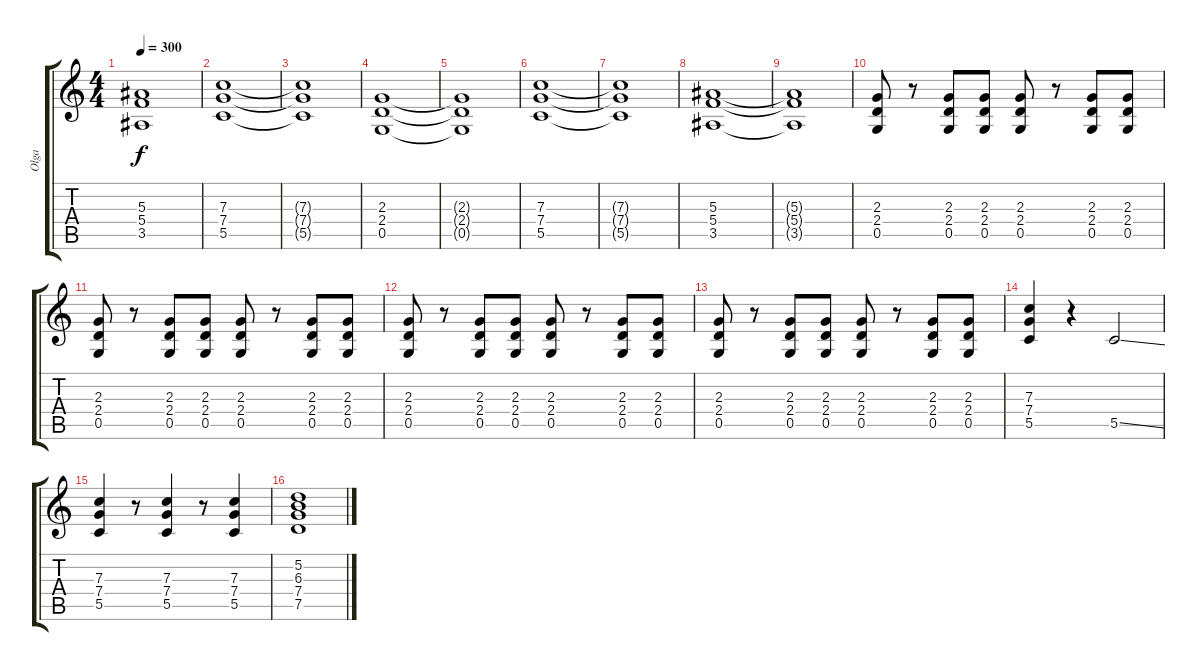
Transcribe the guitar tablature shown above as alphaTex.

\track ("Olga" "Olga") {instrument overdrivenguitar}
\staff {score tabs}
\tuning (D4 A3 F3 C3 G2 D2) {hide}
\ts (4 4)
\tempo 300
\clef g2
\ks c
(5.3{t} 5.4{t} 3.5{t}).1{dy f} |
(7.3 7.4 5.5).1 |
(7.3{t} 7.4{t} 5.5{t}).1 |
(2.3 2.4 0.5).1 |
(2.3{t} 2.4{t} 0.5{t}).1 |
(7.3 7.4 5.5).1 |
(7.3{t} 7.4{t} 5.5{t}).1 |
(5.3 5.4 3.5).1 |
(5.3{t} 5.4{t} 3.5{t}).1 |
(2.3 2.4 0.5).8{instrument electricguitarmuted} r.8 (2.3 2.4 0.5).8 (2.3 2.4 0.5).8 (2.3 2.4 0.5).8 r.8 (2.3 2.4 0.5).8 (2.3 2.4 0.5).8 |
(2.3 2.4 0.5).8{instrument electricguitarmuted} r.8 (2.3 2.4 0.5).8 (2.3 2.4 0.5).8 (2.3 2.4 0.5).8 r.8 (2.3 2.4 0.5).8 (2.3 2.4 0.5).8 |
(2.3 2.4 0.5).8{instrument electricguitarmuted} r.8 (2.3 2.4 0.5).8 (2.3 2.4 0.5).8 (2.3 2.4 0.5).8 r.8 (2.3 2.4 0.5).8 (2.3 2.4 0.5).8 |
(2.3 2.4 0.5).8{instrument electricguitarmuted} r.8 (2.3 2.4 0.5).8 (2.3 2.4 0.5).8 (2.3 2.4 0.5).8 r.8 (2.3 2.4 0.5).8 (2.3 2.4 0.5).8 |
(7.3 7.4 5.5).4{instrument overdrivenguitar} r.4 5.5{ss}.2 |
(7.3 7.4 5.5).4 r.8 (7.3 7.4 5.5).4 r.8 (7.3 7.4 5.5).4 |
(5.2 6.3 7.4 7.5).1
